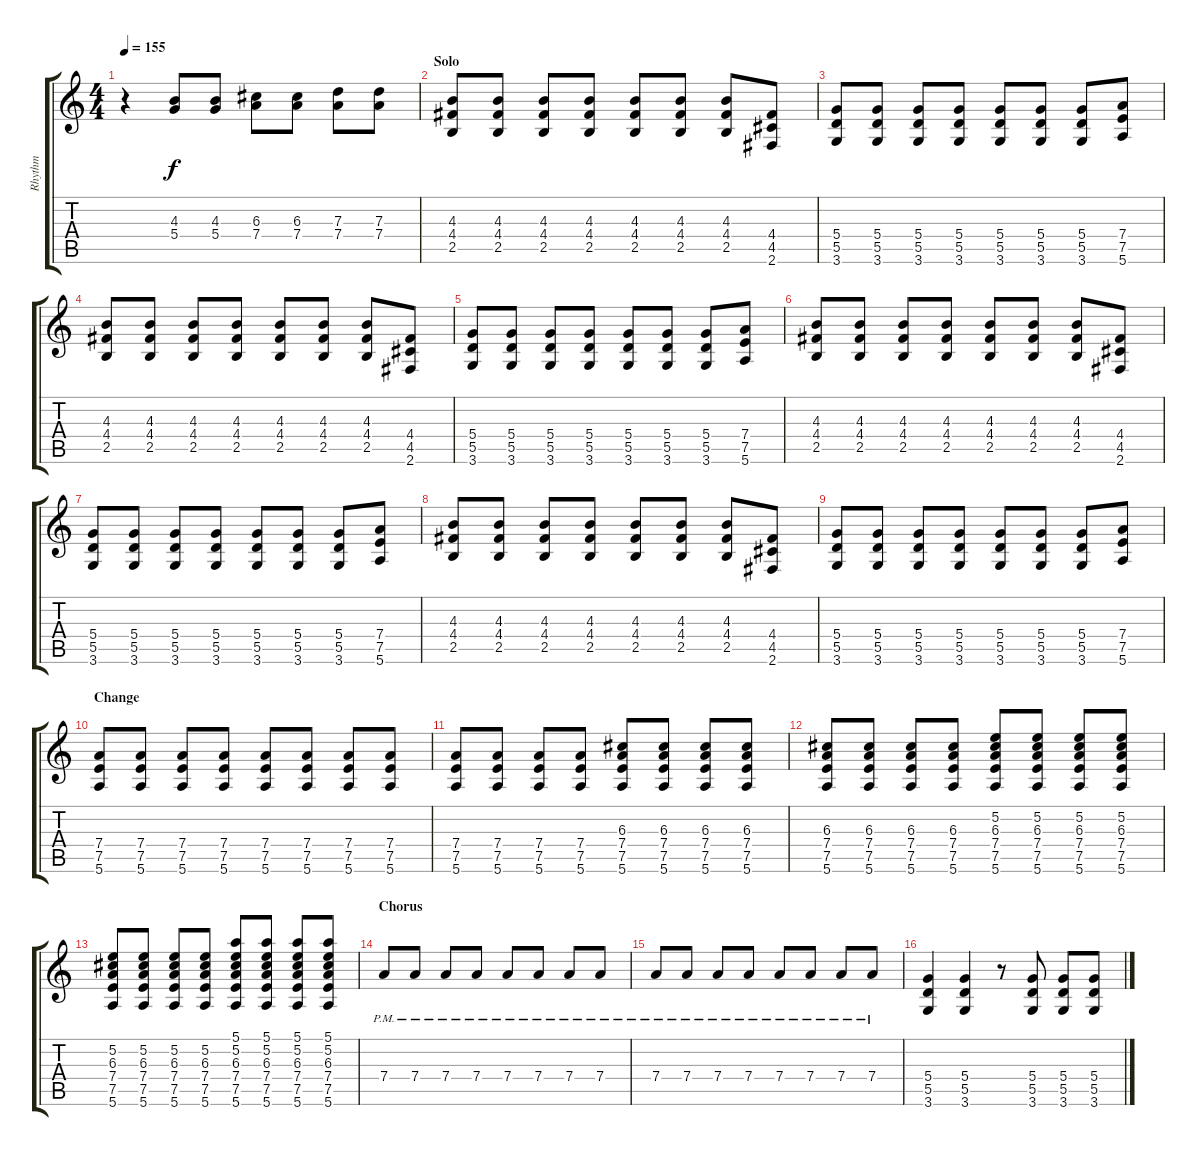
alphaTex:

\track ("Rhythm" "Rhythm") {instrument overdrivenguitar}
\staff {score tabs}
\tuning (E4 B3 G3 D3 A2 E2) {hide}
\ts (4 4)
\tempo 155
\clef g2
\ks c
r.4{dy f} (4.3 5.4).8 (4.3 5.4).8 (6.3 7.4).8 (6.3 7.4).8 (7.3 7.4).8 (7.3 7.4).8 |
\section ("" "Solo")
(4.3 4.4 2.5).8 (4.3 4.4 2.5).8 (4.3 4.4 2.5).8 (4.3 4.4 2.5).8 (4.3 4.4 2.5).8 (4.3 4.4 2.5).8 (4.3 4.4 2.5).8 (4.4 4.5 2.6).8 |
(5.4 5.5 3.6).8 (5.4 5.5 3.6).8 (5.4 5.5 3.6).8 (5.4 5.5 3.6).8 (5.4 5.5 3.6).8 (5.4 5.5 3.6).8 (5.4 5.5 3.6).8 (7.4 7.5 5.6).8 |
(4.3 4.4 2.5).8 (4.3 4.4 2.5).8 (4.3 4.4 2.5).8 (4.3 4.4 2.5).8 (4.3 4.4 2.5).8 (4.3 4.4 2.5).8 (4.3 4.4 2.5).8 (4.4 4.5 2.6).8 |
(5.4 5.5 3.6).8 (5.4 5.5 3.6).8 (5.4 5.5 3.6).8 (5.4 5.5 3.6).8 (5.4 5.5 3.6).8 (5.4 5.5 3.6).8 (5.4 5.5 3.6).8 (7.4 7.5 5.6).8 |
(4.3 4.4 2.5).8 (4.3 4.4 2.5).8 (4.3 4.4 2.5).8 (4.3 4.4 2.5).8 (4.3 4.4 2.5).8 (4.3 4.4 2.5).8 (4.3 4.4 2.5).8 (4.4 4.5 2.6).8 |
(5.4 5.5 3.6).8 (5.4 5.5 3.6).8 (5.4 5.5 3.6).8 (5.4 5.5 3.6).8 (5.4 5.5 3.6).8 (5.4 5.5 3.6).8 (5.4 5.5 3.6).8 (7.4 7.5 5.6).8 |
(4.3 4.4 2.5).8 (4.3 4.4 2.5).8 (4.3 4.4 2.5).8 (4.3 4.4 2.5).8 (4.3 4.4 2.5).8 (4.3 4.4 2.5).8 (4.3 4.4 2.5).8 (4.4 4.5 2.6).8 |
(5.4 5.5 3.6).8 (5.4 5.5 3.6).8 (5.4 5.5 3.6).8 (5.4 5.5 3.6).8 (5.4 5.5 3.6).8 (5.4 5.5 3.6).8 (5.4 5.5 3.6).8 (7.4 7.5 5.6).8 |
\section ("" "Change")
(7.4 7.5 5.6).8 (7.4 7.5 5.6).8 (7.4 7.5 5.6).8 (7.4 7.5 5.6).8 (7.4 7.5 5.6).8 (7.4 7.5 5.6).8 (7.4 7.5 5.6).8 (7.4 7.5 5.6).8 |
(7.4 7.5 5.6).8 (7.4 7.5 5.6).8 (7.4 7.5 5.6).8 (7.4 7.5 5.6).8 (6.3 7.4 7.5 5.6).8 (6.3 7.4 7.5 5.6).8 (6.3 7.4 7.5 5.6).8 (6.3 7.4 7.5 5.6).8 |
(6.3 7.4 7.5 5.6).8 (6.3 7.4 7.5 5.6).8 (6.3 7.4 7.5 5.6).8 (6.3 7.4 7.5 5.6).8 (5.2 6.3 7.4 7.5 5.6).8 (5.2 6.3 7.4 7.5 5.6).8 (5.2 6.3 7.4 7.5 5.6).8 (5.2 6.3 7.4 7.5 5.6).8 |
(5.2 6.3 7.4 7.5 5.6).8 (5.2 6.3 7.4 7.5 5.6).8 (5.2 6.3 7.4 7.5 5.6).8 (5.2 6.3 7.4 7.5 5.6).8 (5.1 5.2 6.3 7.4 7.5 5.6).8 (5.1 5.2 6.3 7.4 7.5 5.6).8 (5.1 5.2 6.3 7.4 7.5 5.6).8 (5.1 5.2 6.3 7.4 7.5 5.6).8 |
\section ("" "Chorus")
7.4{pm}.8 7.4{pm}.8 7.4{pm}.8 7.4{pm}.8 7.4{pm}.8 7.4{pm}.8 7.4{pm}.8 7.4{pm}.8 |
7.4{pm}.8 7.4{pm}.8 7.4{pm}.8 7.4{pm}.8 7.4{pm}.8 7.4{pm}.8 7.4{pm}.8 7.4{pm}.8 |
(5.4 5.5 3.6).4 (5.4 5.5 3.6).4 r.8 (5.4 5.5 3.6).8 (5.4 5.5 3.6).8 (5.4 5.5 3.6).8
